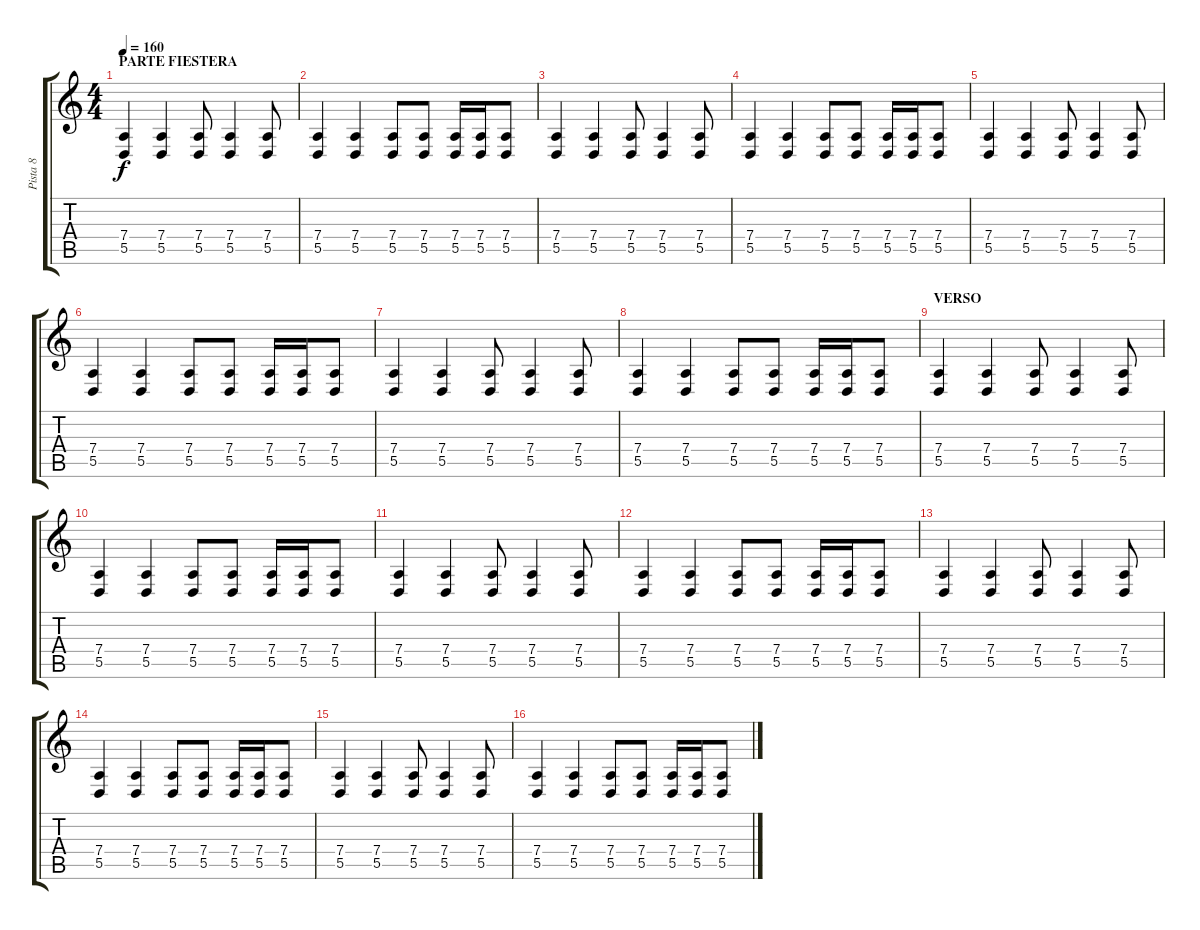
\track ("Pista 8" "Pista 8") {instrument lead5charang}
\staff {score tabs}
\tuning (E4 B3 G3 D3 A2 E2) {hide}
\ts (4 4)
\section ("" "PARTE FIESTERA")
\tempo 160
\clef g2
\ks c
(7.4 5.5).4{dy f} (7.4 5.5).4 (7.4 5.5).8 (7.4 5.5).4 (7.4 5.5).8 |
(7.4 5.5).4 (7.4 5.5).4 (7.4 5.5).8 (7.4 5.5).8 (7.4 5.5).16 (7.4 5.5).16 (7.4 5.5).8 |
(7.4 5.5).4 (7.4 5.5).4 (7.4 5.5).8 (7.4 5.5).4 (7.4 5.5).8 |
(7.4 5.5).4 (7.4 5.5).4 (7.4 5.5).8 (7.4 5.5).8 (7.4 5.5).16 (7.4 5.5).16 (7.4 5.5).8 |
(7.4 5.5).4 (7.4 5.5).4 (7.4 5.5).8 (7.4 5.5).4 (7.4 5.5).8 |
(7.4 5.5).4 (7.4 5.5).4 (7.4 5.5).8 (7.4 5.5).8 (7.4 5.5).16 (7.4 5.5).16 (7.4 5.5).8 |
(7.4 5.5).4 (7.4 5.5).4 (7.4 5.5).8 (7.4 5.5).4 (7.4 5.5).8 |
(7.4 5.5).4 (7.4 5.5).4 (7.4 5.5).8 (7.4 5.5).8 (7.4 5.5).16 (7.4 5.5).16 (7.4 5.5).8 |
\section ("" "VERSO ")
(7.4 5.5).4{volume 5} (7.4 5.5).4 (7.4 5.5).8 (7.4 5.5).4 (7.4 5.5).8 |
(7.4 5.5).4 (7.4 5.5).4 (7.4 5.5).8 (7.4 5.5).8 (7.4 5.5).16 (7.4 5.5).16 (7.4 5.5).8 |
(7.4 5.5).4 (7.4 5.5).4 (7.4 5.5).8 (7.4 5.5).4 (7.4 5.5).8 |
(7.4 5.5).4 (7.4 5.5).4 (7.4 5.5).8 (7.4 5.5).8 (7.4 5.5).16 (7.4 5.5).16 (7.4 5.5).8 |
(7.4 5.5).4 (7.4 5.5).4 (7.4 5.5).8 (7.4 5.5).4 (7.4 5.5).8 |
(7.4 5.5).4 (7.4 5.5).4 (7.4 5.5).8 (7.4 5.5).8 (7.4 5.5).16 (7.4 5.5).16 (7.4 5.5).8 |
(7.4 5.5).4 (7.4 5.5).4 (7.4 5.5).8 (7.4 5.5).4 (7.4 5.5).8 |
(7.4 5.5).4 (7.4 5.5).4 (7.4 5.5).8 (7.4 5.5).8 (7.4 5.5).16 (7.4 5.5).16 (7.4 5.5).8
